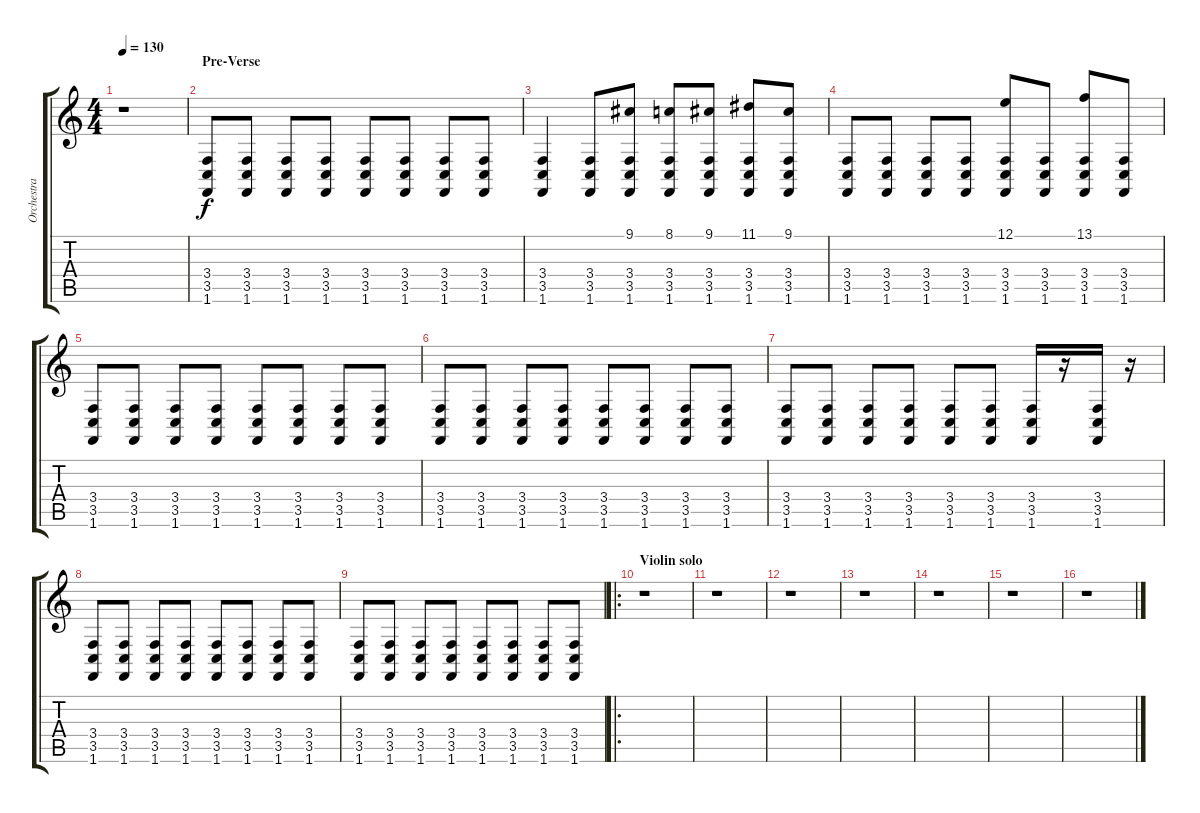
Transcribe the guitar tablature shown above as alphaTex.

\track ("Orchestra bass" "Orchestra ") {instrument stringensemble1}
\staff {score tabs}
\tuning (E4 B3 G3 D3 A2 E2) {hide}
\ts (4 4)
\tempo 130
\clef g2
\ks c
r.1{dy f} |
\section ("" "Pre-Verse")
(3.4 3.5 1.6).8 (3.4 3.5 1.6).8 (3.4 3.5 1.6).8 (3.4 3.5 1.6).8 (3.4 3.5 1.6).8 (3.4 3.5 1.6).8 (3.4 3.5 1.6).8 (3.4 3.5 1.6).8 |
(3.4 3.5 1.6).4 (3.4 3.5 1.6).8 (9.1 3.4 3.5 1.6).8 (8.1 3.4 3.5 1.6).8 (9.1 3.4 3.5 1.6).8 (11.1 3.4 3.5 1.6).8 (9.1 3.4 3.5 1.6).8 |
(3.4 3.5 1.6).8 (3.4 3.5 1.6).8 (3.4 3.5 1.6).8 (3.4 3.5 1.6).8 (12.1 3.4 3.5 1.6).8 (3.4 3.5 1.6).8 (13.1 3.4 3.5 1.6).8 (3.4 3.5 1.6).8 |
(3.4 3.5 1.6).8 (3.4 3.5 1.6).8 (3.4 3.5 1.6).8 (3.4 3.5 1.6).8 (3.4 3.5 1.6).8 (3.4 3.5 1.6).8 (3.4 3.5 1.6).8 (3.4 3.5 1.6).8 |
(3.4 3.5 1.6).8 (3.4 3.5 1.6).8 (3.4 3.5 1.6).8 (3.4 3.5 1.6).8 (3.4 3.5 1.6).8 (3.4 3.5 1.6).8 (3.4 3.5 1.6).8 (3.4 3.5 1.6).8 |
(3.4 3.5 1.6).8 (3.4 3.5 1.6).8 (3.4 3.5 1.6).8 (3.4 3.5 1.6).8 (3.4 3.5 1.6).8 (3.4 3.5 1.6).8 (3.4 3.5 1.6).16 r.16 (3.4 3.5 1.6).16 r.16 |
(3.4 3.5 1.6).8 (3.4 3.5 1.6).8 (3.4 3.5 1.6).8 (3.4 3.5 1.6).8 (3.4 3.5 1.6).8 (3.4 3.5 1.6).8 (3.4 3.5 1.6).8 (3.4 3.5 1.6).8 |
(3.4 3.5 1.6).8 (3.4 3.5 1.6).8 (3.4 3.5 1.6).8 (3.4 3.5 1.6).8 (3.4 3.5 1.6).8 (3.4 3.5 1.6).8 (3.4 3.5 1.6).8 (3.4 3.5 1.6).8 |
\ro
\section ("" "Violin solo")
r.1 |
r.1 |
r.1 |
r.1 |
r.1 |
r.1 |
r.1
